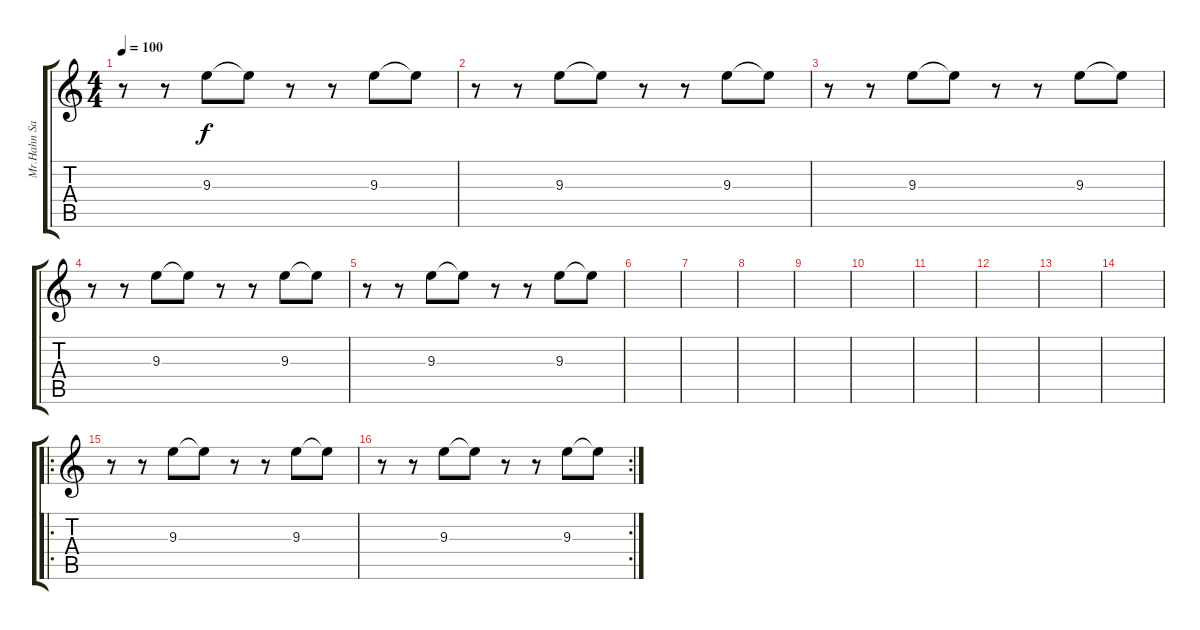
\track ("Mr.Hahn Sampler2" "Mr.Hahn Sa") {instrument distortionguitar}
\staff {score tabs}
\tuning (E4 B3 G3 D3 A2 E2) {hide}
\ts (4 4)
\tempo 100
\clef g2
\ks c
r.8{dy f volume 8 instrument tinklebell} r.8 9.3.8 9.3{t}.8 r.8 r.8 9.3.8 9.3{t}.8 |
r.8{volume 8 instrument tinklebell} r.8 9.3.8 9.3{t}.8 r.8 r.8 9.3.8 9.3{t}.8 |
r.8{volume 8 instrument tinklebell} r.8 9.3.8 9.3{t}.8 r.8 r.8 9.3.8 9.3{t}.8 |
r.8{volume 8 instrument tinklebell} r.8 9.3.8 9.3{t}.8 r.8 r.8 9.3.8 9.3{t}.8 |
r.8{volume 8 instrument tinklebell} r.8 9.3.8 9.3{t}.8 r.8 r.8 9.3.8 9.3{t}.8 |
|
|
|
|
|
|
|
|
|
\ro
r.8{volume 8 instrument tinklebell} r.8 9.3.8 9.3{t}.8 r.8 r.8 9.3.8 9.3{t}.8 |
\rc 2
r.8{volume 8 instrument tinklebell} r.8 9.3.8 9.3{t}.8 r.8 r.8 9.3.8 9.3{t}.8
